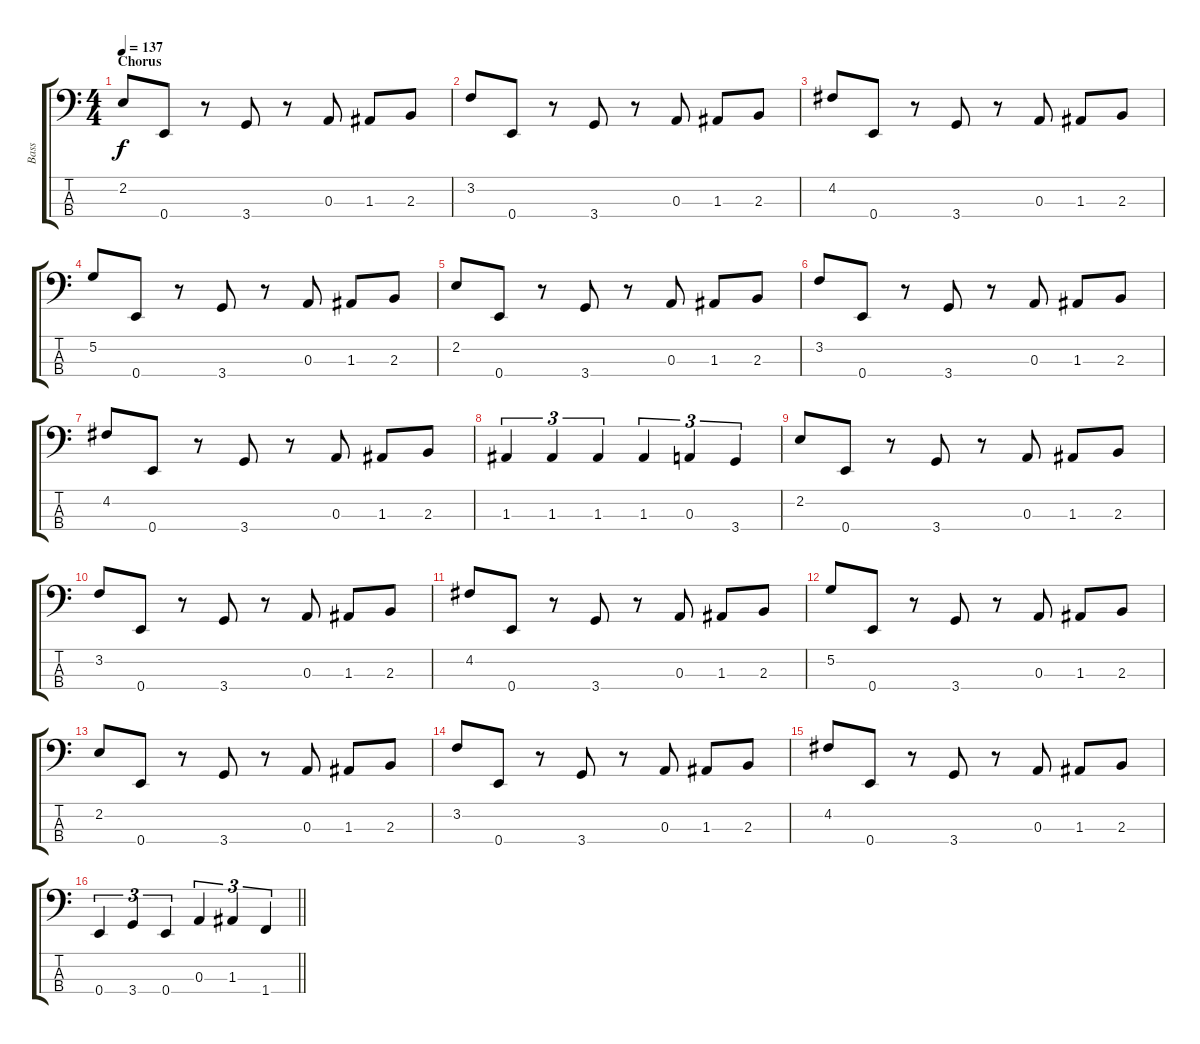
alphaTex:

\track ("Bass" "Bass") {instrument electricbassfinger}
\staff {score tabs}
\tuning (G2 D2 A1 E1) {hide}
\ts (4 4)
\section ("" "Chorus")
\tempo 137
\clef f4
\ks c
2.2.8{dy f} 0.4.8 r.8 3.4.8 r.8 0.3.8 1.3.8 2.3.8 |
3.2.8 0.4.8 r.8 3.4.8 r.8 0.3.8 1.3.8 2.3.8 |
4.2.8 0.4.8 r.8 3.4.8 r.8 0.3.8 1.3.8 2.3.8 |
5.2.8 0.4.8 r.8 3.4.8 r.8 0.3.8 1.3.8 2.3.8 |
2.2.8 0.4.8 r.8 3.4.8 r.8 0.3.8 1.3.8 2.3.8 |
3.2.8 0.4.8 r.8 3.4.8 r.8 0.3.8 1.3.8 2.3.8 |
4.2.8 0.4.8 r.8 3.4.8 r.8 0.3.8 1.3.8 2.3.8 |
1.3.4{tu (3 2)} 1.3.4{tu (3 2)} 1.3.4{tu (3 2)} 1.3.4{tu (3 2)} 0.3.4{tu (3 2)} 3.4.4{tu (3 2)} |
2.2.8 0.4.8 r.8 3.4.8 r.8 0.3.8 1.3.8 2.3.8 |
3.2.8 0.4.8 r.8 3.4.8 r.8 0.3.8 1.3.8 2.3.8 |
4.2.8 0.4.8 r.8 3.4.8 r.8 0.3.8 1.3.8 2.3.8 |
5.2.8 0.4.8 r.8 3.4.8 r.8 0.3.8 1.3.8 2.3.8 |
2.2.8 0.4.8 r.8 3.4.8 r.8 0.3.8 1.3.8 2.3.8 |
3.2.8 0.4.8 r.8 3.4.8 r.8 0.3.8 1.3.8 2.3.8 |
4.2.8 0.4.8 r.8 3.4.8 r.8 0.3.8 1.3.8 2.3.8 |
\barLineRight lightlight
0.4.4{tu (3 2)} 3.4.4{tu (3 2)} 0.4.4{tu (3 2)} 0.3.4{tu (3 2)} 1.3.4{tu (3 2)} 1.4.4{tu (3 2)}
